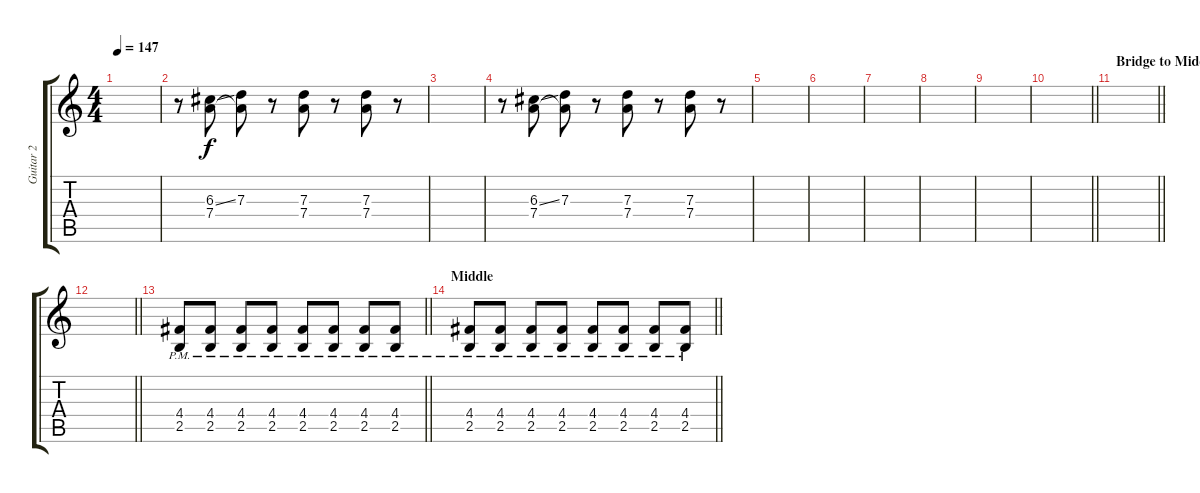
\track ("Guitar 2" "Guitar 2") {instrument overdrivenguitar}
\staff {score tabs}
\tuning (E4 B3 G3 D3 A2 E2) {hide}
\ts (4 4)
\tempo 147
\clef g2
\ks c
|
r.8 (6.3{ss} 7.4).8 (7.3 7.4{t}).8 r.8 (7.3 7.4).8 r.8 (7.3 7.4).8 r.8 |
|
r.8 (6.3{ss} 7.4).8 (7.3 7.4{t}).8 r.8 (7.3 7.4).8 r.8 (7.3 7.4).8 r.8 |
|
|
|
|
|
\barLineRight lightlight
|
\section ("" "Bridge to Middle")
\barLineRight lightlight
|
\barLineRight lightlight
|
\barLineRight lightlight
(4.4{pm} 2.5{pm}).8 (4.4{pm} 2.5{pm}).8 (4.4{pm} 2.5{pm}).8 (4.4{pm} 2.5{pm}).8 (4.4{pm} 2.5{pm}).8 (4.4{pm} 2.5{pm}).8 (4.4{pm} 2.5{pm}).8 (4.4{pm} 2.5{pm}).8 |
\section ("" "Middle")
\barLineRight lightlight
(4.4{pm} 2.5{pm}).8 (4.4{pm} 2.5{pm}).8 (4.4{pm} 2.5{pm}).8 (4.4{pm} 2.5{pm}).8 (4.4{pm} 2.5{pm}).8 (4.4{pm} 2.5{pm}).8 (4.4{pm} 2.5{pm}).8 (4.4{pm} 2.5{pm}).8
